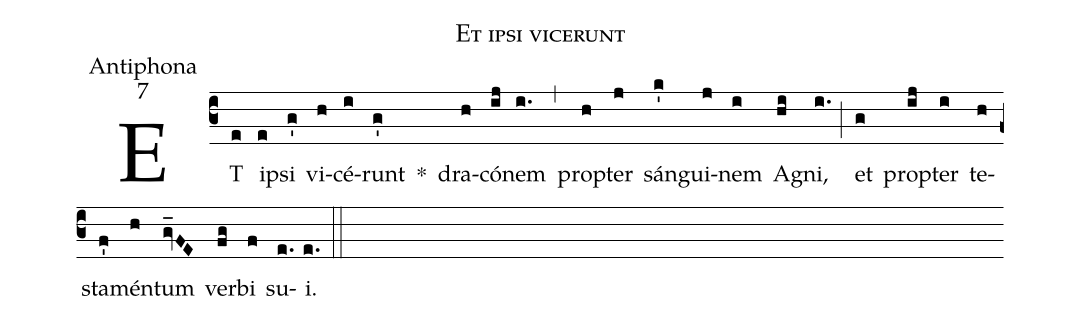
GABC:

name:Et ipsi vicerunt;
office-part:Antiphona;
mode:7;
%%
(c3) ET(e) i(e)psi(g') vi(h)cé(i)runt(g') *() dra(h)có(ij)nem(i.) (,) pro(h)pter(j) sán(k')gui(j)nem(i) A(hi)gni,(i.) (;) et(g) pro(ij)pter(i) te(h)sta(f')mén(h)tum(gv_FE) ver(fg)bi(f) su(e.)i.(e.) (::)
